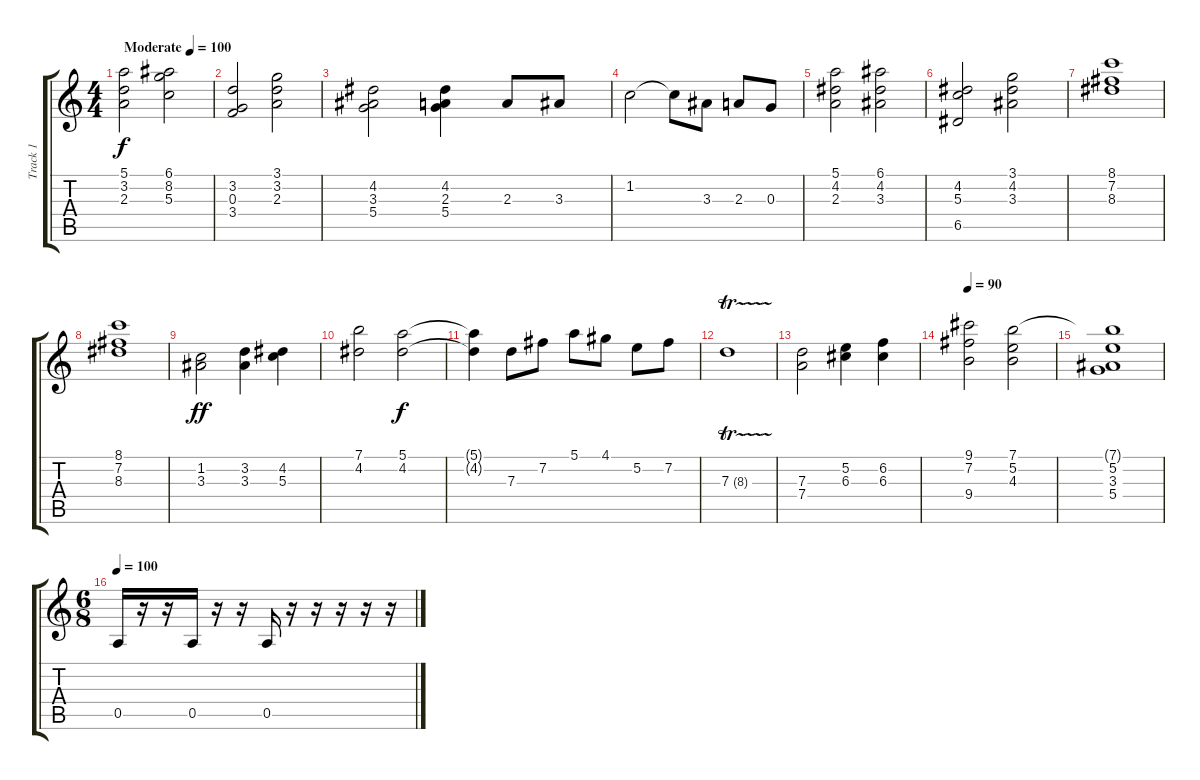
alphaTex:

\track ("Track 1" "Track 1") {instrument acousticguitarsteel}
\staff {score tabs}
\tuning (E4 B3 G3 D3 A2 E2) {hide}
\ts (4 4)
\tempo (100 "Moderate")
\clef g2
\ks c
(5.1 3.2 2.3).2{dy f instrument acousticguitarsteel} (6.1 8.2 5.3).2 |
(3.2 0.3 3.4).2 (3.1 3.2 2.3).2 |
(4.2 3.3 5.4).2 (4.2 2.3 5.4).4 2.3.8 3.3.8 |
1.2.2 1.2{t}.8 3.3.8 2.3.8 0.3.8 |
(5.1 4.2 2.3).2 (6.1 4.2 3.3).2 |
(4.2 5.3 6.5).2 (3.1 4.2 3.3).2 |
(8.1 7.2 8.3).1 |
(8.1 7.2 8.3).1 |
(1.2 3.3).2{dy ff} (3.2 3.3).4 (4.2 5.3).4 |
(7.1 4.2).2 (5.1 4.2).2{dy f} |
(5.1{t} 4.2{t}).4 7.3.8 7.2.8 5.1.8 4.1.8 5.2.8 7.2.8 |
7.3{tr (8 32)}.1 |
(7.3 7.4).2 (5.2 6.3).4 (6.2 6.3).4 |
\tempo 90
(9.1 7.2 9.4).2 (7.1 5.2 4.3).2 |
(7.1{t} 5.2 3.3 5.4).1 |
\ts (6 8)
\tempo 100
0.5.16 r.16 r.16 0.5.16 r.16 r.16 0.5.16 r.16 r.16 r.16 r.16 r.16
